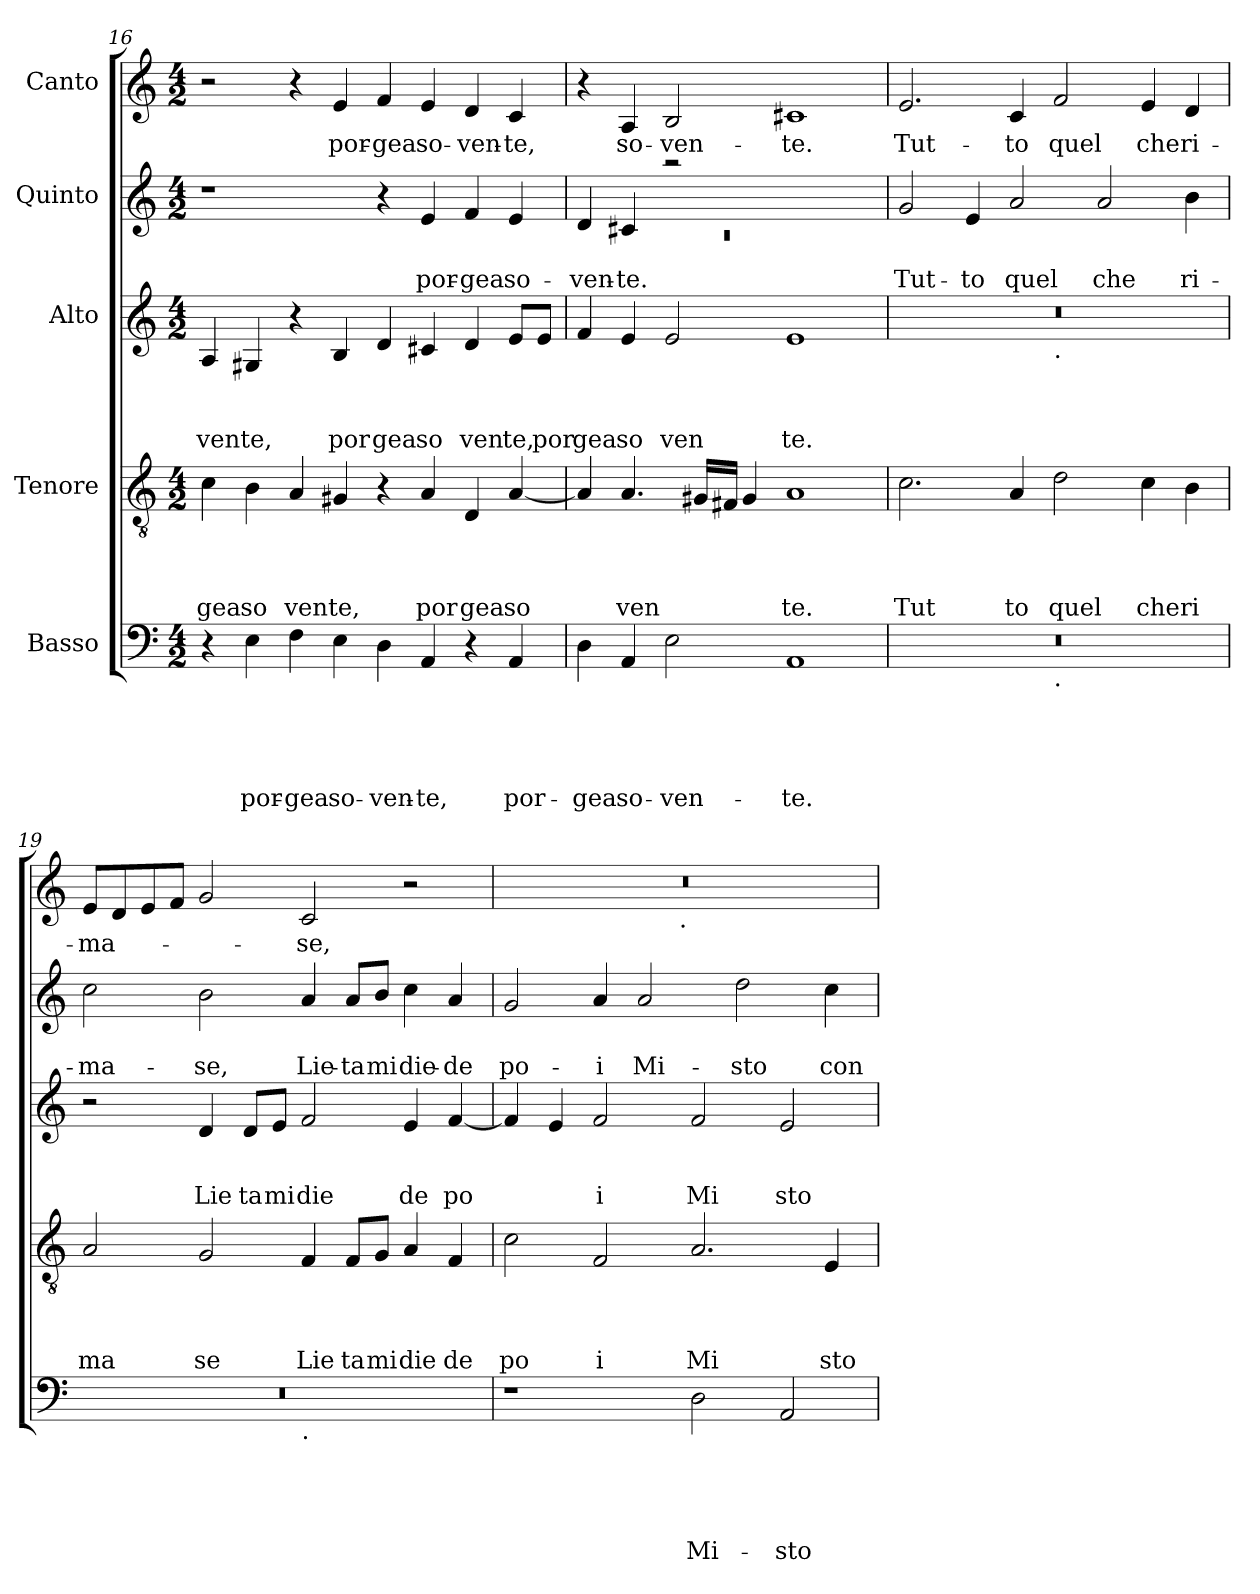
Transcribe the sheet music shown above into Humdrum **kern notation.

**kern	**text	**text	**text	**text	**text	**kern	**text	**text	**text	**text	**kern	**text	**text	**text	**kern	**text	**text	**kern	**text
*part5	*part5	*part5	*part5	*part5	*part5	*part4	*part4	*part4	*part4	*part4	*part3	*part3	*part3	*part3	*part2	*part2	*part2	*part1	*part1
*staff5	*staff5	*staff5	*staff5	*staff5	*staff5	*staff4	*staff4	*staff4	*staff4	*staff4	*staff3	*staff3	*staff3	*staff3	*staff2	*staff2	*staff2	*staff1	*staff1
*I"Basso	*	*	*	*	*	*I"Tenore	*	*	*	*	*I"Alto	*	*	*	*I"Quinto	*	*	*I"Canto	*
!!LO:PB:g=z
*clefF4	*	*	*	*	*	*clefGv2	*	*	*	*	*clefG2	*	*	*	*clefG2	*	*	*clefG2	*
*k[]	*	*	*	*	*	*k[]	*	*	*	*	*k[]	*	*	*	*k[]	*	*	*k[]	*
*C:	*	*	*	*	*	*C:	*	*	*	*	*C:	*	*	*	*C:	*	*	*C:	*
*M4/2	*	*	*	*	*	*M4/2	*	*	*	*	*M4/2	*	*	*	*M4/2	*	*	*M4/2	*
=16	=16	=16	=16	=16	=16	=16	=16	=16	=16	=16	=16	=16	=16	=16	=16	=16	=16	=16	=16
!	!	!	!	!	!	!	!	!	!	!LO:LY:b	!	!	!	!LO:LY:b	!	!	!	!	!
4r	.	.	.	.	.	4c\	.	.	.	-gea	4A/	.	.	ven	1r	.	.	2r	.
!	!	!	!	!	!LO:LY:b	!	!	!	!	!LO:LY:b	!	!	!	!LO:LY:b	!	!	!	!	!
4E\	.	.	.	.	por-	4B\	.	.	.	so	4G#X/	.	.	te,	.	.	.	.	.
!	!	!	!	!	!LO:LY:b	!	!	!	!	!LO:LY:b	!	!	!	!	!	!	!	!	!
4F\	.	.	.	.	-gea	4A/	.	.	.	ven	4r	.	.	.	.	.	.	4r	.
!	!	!	!	!	!LO:LY:b	!	!	!	!	!LO:LY:b	!	!	!	!LO:LY:b	!	!	!	!	!LO:LY:b
4E\	.	.	.	.	so-	4G#X/	.	.	.	te,	4B/	.	.	por	.	.	.	4e/	por-
!	!	!	!	!	!LO:LY:b	!	!	!	!	!	!	!	!	!LO:LY:b	!	!	!	!	!LO:LY:b
4D\	.	.	.	.	-ven-	4r	.	.	.	.	4d/	.	.	gea	4r	.	.	4f/	-gea
!	!	!	!	!	!LO:LY:b	!	!	!	!	!LO:LY:b	!	!	!	!LO:LY:b	!	!	!LO:LY:b	!	!LO:LY:b
4AA/	.	.	.	.	-te,	4A/	.	.	.	por	4c#X/	.	.	so	4e/	.	por-	4e/	so-
!	!	!	!	!	!	!	!	!	!	!LO:LY:b	!	!	!	!LO:LY:b	!	!	!LO:LY:b	!	!LO:LY:b
4r	.	.	.	.	.	4D/	.	.	.	gea	4d/	.	.	ven	4f/	.	-gea	4d/	-ven-
!	!	!	!	!	!LO:LY:b	!	!	!	!	!LO:LY:b	!	!	!	!LO:LY:b	!	!	!LO:LY:b	!	!LO:LY:b
4AA/	.	.	.	.	por-	[<4A/	.	.	.	so	8e/L	.	.	te,	4e/	.	so-	4c/	-te,
!	!	!	!	!	!	!	!	!	!	!	!	!	!	!LO:LY:b	!	!	!	!	!
.	.	.	.	.	.	.	.	.	.	.	8e/J	.	.	por	.	.	.	.	.
=17	=17	=17	=17	=17	=17	=17	=17	=17	=17	=17	=17	=17	=17	=17	=17	=17	=17	=17	=17
*	*	*	*	*	*	*	*	*	*	*	*	*	*	*	*^	*	*	*	*
!	!	!	!	!	!LO:LY:b	!	!	!	!	!	!	!	!	!LO:LY:b	!	!LO:N:vis=1	!	!LO:LY:b	!	!
4D\	.	.	.	.	-gea	4A/]	.	.	.	.	4f/	.	.	gea	4d/	0rc	.	-ven-	4r	.
!	!	!	!	!	!LO:LY:b	!	!	!	!	!LO:LY:b	!	!	!	!LO:LY:b	!	!	!	!LO:LY:b	!	!LO:LY:b
4AA/	.	.	.	.	so-	4.A/	.	.	.	ven	4e/	.	.	so	4c#X/	.	.	-te.	4A/	so-
!	!	!	!	!	!LO:LY:b	!	!	!	!	!	!	!	!	!LO:LY:b	!	!	!	!	!	!LO:LY:b
2E\	.	.	.	.	-ven-	.	.	.	.	.	2e/	.	.	ven	2raa	.	.	.	2B/	-ven-
.	.	.	.	.	.	16G#X/LL	.	.	.	.	.	.	.	.	.	.	.	.	.	.
.	.	.	.	.	.	16F#X/JJ	.	.	.	.	.	.	.	.	.	.	.	.	.	.
.	.	.	.	.	.	4G#/	.	.	.	.	.	.	.	.	.	.	.	.	.	.
!	!	!	!	!	!LO:LY:b	!	!	!	!	!LO:LY:b	!	!	!	!LO:LY:b	!	!	!	!	!	!LO:LY:b
1AA	.	.	.	.	-te.	1A	.	.	.	te.	1e	.	.	te.	1ryy	.	.	.	1c#X	-te.
*	*	*	*	*	*	*	*	*	*	*	*	*	*	*	*v	*v	*	*	*	*
=18	=18	=18	=18	=18	=18	=18	=18	=18	=18	=18	=18	=18	=18	=18	=18	=18	=18	=18	=18
!	!	!	!	!	!	!	!	!	!	!LO:LY:b	!	!	!	!	!	!	!LO:LY:b	!	!LO:LY:b
*^	*	*	*	*	*	*	*	*	*	*	*^	*	*	*	*	*	*	*	*
0r	1ryy	.	.	.	.	.	2.c\	.	.	.	Tut	0r	1ryy	.	.	.	2g/	.	Tut-	2.e/	Tut-
!	!	!	!	!	!	!	!	!	!	!	!	!	!	!	!	!	!	!	!LO:LY:b	!	!
.	.	.	.	.	.	.	.	.	.	.	.	.	.	.	.	.	4e/	.	-to	.	.
!	!	!	!	!	!	!	!	!	!	!	!LO:LY:b	!	!	!	!	!	!	!	!LO:LY:b	!	!LO:LY:b
.	.	.	.	.	.	.	4A/	.	.	.	to	.	.	.	.	.	2a/	.	quel	4c/	-to
!	!	!	!	!	!	!	!	!	!	!	!	!	!LO:TX:b:t=.	!	!	!	!	!	!	!	!
!	!LO:TX:b:t=.	!	!	!	!	!	!	!	!	!	!	!	!	!	!	!	!	!	!	!	!
!	!	!	!	!	!	!	!	!	!	!	!LO:LY:b	!	!	!	!	!	!	!	!	!	!LO:LY:b
.	1ryy	.	.	.	.	.	2d\	.	.	.	quel	.	1ryy	.	.	.	.	.	.	2f/	quel
!	!	!	!	!	!	!	!	!	!	!	!	!	!	!	!	!	!	!	!LO:LY:b	!	!
.	.	.	.	.	.	.	.	.	.	.	.	.	.	.	.	.	2a/	.	che	.	.
!	!	!	!	!	!	!	!	!	!	!	!LO:LY:b	!	!	!	!	!	!	!	!	!	!LO:LY:b
.	.	.	.	.	.	.	4c\	.	.	.	che	.	.	.	.	.	.	.	.	4e/	che
!	!	!	!	!	!	!	!	!	!	!	!LO:LY:b	!	!	!	!	!	!	!	!LO:LY:b	!	!LO:LY:b
.	.	.	.	.	.	.	4B\	.	.	.	ri	.	.	.	.	.	4b\	.	ri-	4d/	ri-
=19	=19	=19	=19	=19	=19	=19	=19	=19	=19	=19	=19	=19	=19	=19	=19	=19	=19	=19	=19	=19	=19
!	!	!	!	!	!	!	!	!	!	!	!LO:LY:b	!	!	!	!	!	!	!	!LO:LY:b	!	!LO:LY:b
*	*	*	*	*	*	*	*	*	*	*	*	*v	*v	*	*	*	*	*	*	*	*
0r	1ryy	.	.	.	.	.	2A/	.	.	.	ma	2r	.	.	.	2cc\	.	-ma-	8e/L	-ma-
.	.	.	.	.	.	.	.	.	.	.	.	.	.	.	.	.	.	.	8d/	.
.	.	.	.	.	.	.	.	.	.	.	.	.	.	.	.	.	.	.	8e/	.
.	.	.	.	.	.	.	.	.	.	.	.	.	.	.	.	.	.	.	8f/J	.
!	!	!	!	!	!	!	!	!	!	!	!LO:LY:b	!	!	!	!LO:LY:b	!	!	!LO:LY:b	!	!
.	.	.	.	.	.	.	2G/	.	.	.	se	4d/	.	.	Lie	2b\	.	-se,	2g/	.
!	!	!	!	!	!	!	!	!	!	!	!	!	!	!	!LO:LY:b	!	!	!	!	!
.	.	.	.	.	.	.	.	.	.	.	.	8d/L	.	.	ta	.	.	.	.	.
!	!	!	!	!	!	!	!	!	!	!	!	!	!	!	!LO:LY:b	!	!	!	!	!
.	.	.	.	.	.	.	.	.	.	.	.	8e/J	.	.	mi	.	.	.	.	.
!	!LO:TX:b:t=.	!	!	!	!	!	!	!	!	!	!	!	!	!	!	!	!	!	!	!
!	!	!	!	!	!	!	!	!	!	!	!LO:LY:b	!	!	!	!LO:LY:b	!	!	!LO:LY:b	!	!LO:LY:b
.	1ryy	.	.	.	.	.	4F/	.	.	.	Lie	2f/	.	.	die	4a/	.	Lie-	2c/	-se,
!	!	!	!	!	!	!	!	!	!	!	!LO:LY:b	!	!	!	!	!	!	!LO:LY:b	!	!
.	.	.	.	.	.	.	8F/L	.	.	.	ta	.	.	.	.	8a/L	.	-ta	.	.
!	!	!	!	!	!	!	!	!	!	!	!LO:LY:b	!	!	!	!	!	!	!LO:LY:b	!	!
.	.	.	.	.	.	.	8G/J	.	.	.	mi	.	.	.	.	8b/J	.	mi	.	.
!	!	!	!	!	!	!	!	!	!	!	!LO:LY:b	!	!	!	!LO:LY:b	!	!	!LO:LY:b	!	!
.	.	.	.	.	.	.	4A/	.	.	.	die	4e/	.	.	de	4cc\	.	die-	2r	.
!	!	!	!	!	!	!	!	!	!	!	!LO:LY:b	!	!	!	!LO:LY:b	!	!	!LO:LY:b	!	!
.	.	.	.	.	.	.	4F/	.	.	.	de	[<4f/	.	.	po	4a/	.	-de	.	.
=20	=20	=20	=20	=20	=20	=20	=20	=20	=20	=20	=20	=20	=20	=20	=20	=20	=20	=20	=20	=20
!	!	!	!	!	!	!	!	!	!	!	!LO:LY:b	!	!	!	!	!	!	!LO:LY:b	!	!
*v	*v	*	*	*	*	*	*	*	*	*	*	*	*	*	*	*	*	*	*^	*
1r	.	.	.	.	.	2c\	.	.	.	po	4f/]	.	.	.	2g/	.	po-	0r	2ryy	.
.	.	.	.	.	.	.	.	.	.	.	4e/	.	.	.	.	.	.	.	.	.
!	!	!	!	!	!	!	!	!	!	!LO:LY:b	!	!	!	!LO:LY:b	!	!	!LO:LY:b	!	!	!
.	.	.	.	.	.	2F/	.	.	.	i	2f/	.	.	i	4a/	.	-i	.	4...ryy	.
!	!	!	!	!	!	!	!	!	!	!	!	!	!	!	!	!	!LO:LY:b	!	!	!
.	.	.	.	.	.	.	.	.	.	.	.	.	.	.	2a/	.	Mi-	.	.	.
!	!	!	!	!	!	!	!	!	!	!	!	!	!	!	!	!	!	!	!LO:TX:b:t=.	!
.	.	.	.	.	.	.	.	.	.	.	.	.	.	.	.	.	.	.	1ryy	.
!	!	!	!	!	!LO:LY:b	!	!	!	!	!LO:LY:b	!	!	!	!LO:LY:b	!	!	!	!	!	!
2D\	.	.	.	.	Mi-	2.A/	.	.	.	Mi	2f/	.	.	Mi	.	.	.	.	.	.
!	!	!	!	!	!	!	!	!	!	!	!	!	!	!	!	!	!LO:LY:b	!	!	!
.	.	.	.	.	.	.	.	.	.	.	.	.	.	.	2dd\	.	-sto	.	.	.
!	!	!	!	!	!LO:LY:b	!	!	!	!	!	!	!	!	!LO:LY:b	!	!	!	!	!	!
2AA/	.	.	.	.	-sto	.	.	.	.	.	2e/	.	.	sto	.	.	.	.	.	.
!	!	!	!	!	!	!	!	!	!	!LO:LY:b	!	!	!	!	!	!	!LO:LY:b	!	!	!
.	.	.	.	.	.	4E/	.	.	.	sto	.	.	.	.	4cc\	.	con	.	.	.
.	.	.	.	.	.	.	.	.	.	.	.	.	.	.	.	.	.	.	32ryy	.
*	*	*	*	*	*	*	*	*	*	*	*	*	*	*	*	*	*	*v	*v	*
=	=	=	=	=	=	=	=	=	=	=	=	=	=	=	=	=	=	=	=
*-	*-	*-	*-	*-	*-	*-	*-	*-	*-	*-	*-	*-	*-	*-	*-	*-	*-	*-	*-
